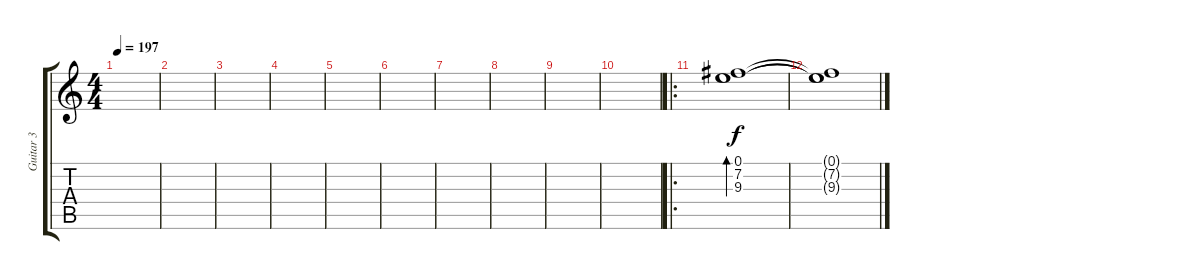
\track ("Guitar 3" "Guitar 3") {instrument overdrivenguitar}
\staff {score tabs}
\tuning (E4 B3 G3 D3 A2 E2) {hide}
\ts (4 4)
\tempo 197
\clef g2
\ks c
|
|
|
|
|
|
|
|
|
|
\ro
(0.1 7.2 9.3).1{bd 480} |
(0.1{t} 7.2{t} 9.3{t}).1
